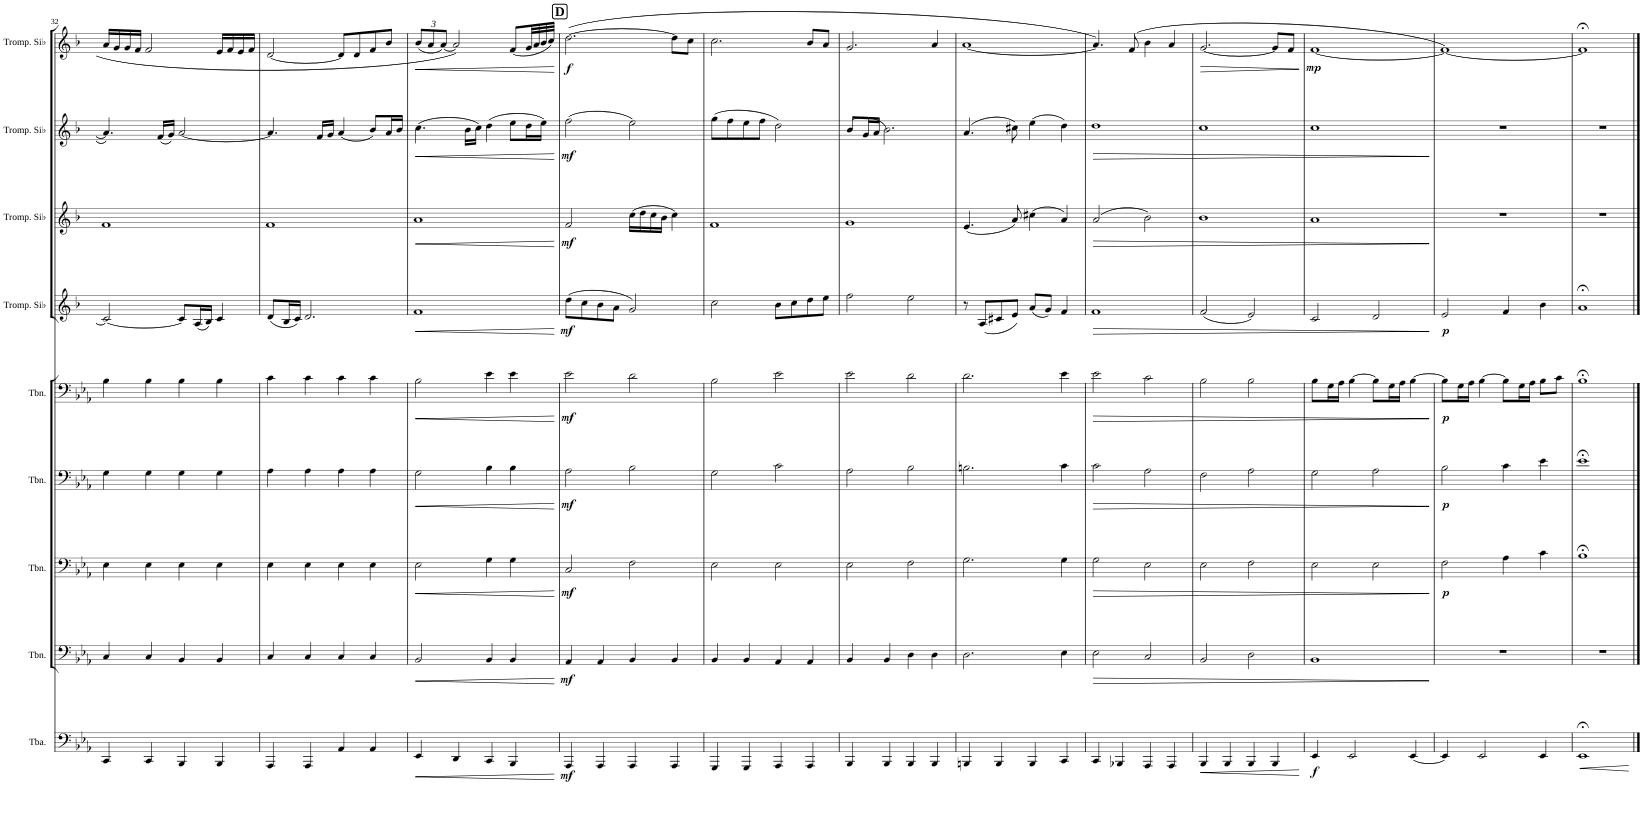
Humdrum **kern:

**kern	**dynam	**kern	**dynam	**kern	**dynam	**kern	**dynam	**kern	**dynam	**kern	**dynam	**kern	**dynam	**kern	**dynam	**kern	**dynam
*part9	*part9	*part8	*part8	*part7	*part7	*part6	*part6	*part5	*part5	*part4	*part4	*part3	*part3	*part2	*part2	*part1	*part1
*staff9	*staff9	*staff8	*staff8	*staff7	*staff7	*staff6	*staff6	*staff5	*staff5	*staff4	*staff4	*staff3	*staff3	*staff2	*staff2	*staff1	*staff1
*I"Tuba	*	*I"Trombone	*	*I"Trombone	*	*I"Trombone	*	*I"Trombone	*	*I"Trompette en Sib	*	*I"Trompette en Sib	*	*I"Trompette en Sib	*	*I"Trompette en Sib	*
*I'Tba.	*	*I'Tbn.	*	*I'Tbn.	*	*I'Tbn.	*	*I'Tbn.	*	*I'Tromp. Sib	*	*I'Tromp. Sib	*	*I'Tromp. Sib	*	*I'Tromp. Sib	*
!!LO:PB:g=z
*clefF4	*	*clefF4	*	*clefF4	*	*clefF4	*	*clefF4	*	*clefG2	*	*clefG2	*	*clefG2	*	*clefG2	*
*	*	*	*	*	*	*	*	*	*	*Trd1c2	*	*Trd1c2	*	*Trd1c2	*	*Trd1c2	*
*k[b-e-a-]	*	*k[b-e-a-]	*	*k[b-e-a-]	*	*k[b-e-a-]	*	*k[b-e-a-]	*	*k[b-]	*	*k[b-]	*	*k[b-]	*	*k[b-]	*
*M4/4	*	*M4/4	*	*M4/4	*	*M4/4	*	*M4/4	*	*M4/4	*	*M4/4	*	*M4/4	*	*M4/4	*
=32	=32	=32	=32	=32	=32	=32	=32	=32	=32	=32	=32	=32	=32	=32	=32	=32	=32
4CC/	.	4C/	.	4E-\	.	4G\	.	4B-\	.	2c/_	.	1f	.	4.a/]	.	16a/LL	.
.	.	.	.	.	.	.	.	.	.	.	.	.	.	.	.	16g/	.
.	.	.	.	.	.	.	.	.	.	.	.	.	.	.	.	16g/	.
.	.	.	.	.	.	.	.	.	.	.	.	.	.	.	.	16f/JJ	.
4CC/	.	4C/	.	4E-\	.	4G\	.	4B-\	.	.	.	.	.	.	.	2f/	.
.	.	.	.	.	.	.	.	.	.	.	.	.	.	(16f/LL	.	.	.
.	.	.	.	.	.	.	.	.	.	.	.	.	.	16g/JJ)	.	.	.
4BBB-/	.	4BB-/	.	4E-\	.	4G\	.	4B-\	.	8c/L]	.	.	.	[2a/	.	.	.
.	.	.	.	.	.	.	.	.	.	(16A/L	.	.	.	.	.	.	.
.	.	.	.	.	.	.	.	.	.	16B-/JJ)	.	.	.	.	.	.	.
4BBB-/	.	4BB-/	.	4E-\	.	4G\	.	4B-\	.	4c/	.	.	.	.	.	16e/LL	.
.	.	.	.	.	.	.	.	.	.	.	.	.	.	.	.	16f/	.
.	.	.	.	.	.	.	.	.	.	.	.	.	.	.	.	16e/	.
.	.	.	.	.	.	.	.	.	.	.	.	.	.	.	.	16f/JJ	.
=33	=33	=33	=33	=33	=33	=33	=33	=33	=33	=33	=33	=33	=33	=33	=33	=33	=33
4AAA-/	.	4C/	.	4E-\	.	4A-\	.	4c\	.	(8d/L	.	1f	.	4.a/]	.	[2d/	.
.	.	.	.	.	.	.	.	.	.	16B-/L	.	.	.	.	.	.	.
.	.	.	.	.	.	.	.	.	.	16c/JJ)	.	.	.	.	.	.	.
4AAA-/	.	4C/	.	4E-\	.	4A-\	.	4c\	.	2.d/	.	.	.	.	.	.	.
.	.	.	.	.	.	.	.	.	.	.	.	.	.	16f/LL	.	.	.
.	.	.	.	.	.	.	.	.	.	.	.	.	.	16g/JJ	.	.	.
4AA-/	.	4C/	.	4E-\	.	4A-\	.	4c\	.	.	.	.	.	(4a/	.	8d/L]	.
.	.	.	.	.	.	.	.	.	.	.	.	.	.	.	.	8d/	.
4AA-/	.	4C/	.	4E-\	.	4A-\	.	4c\	.	.	.	.	.	8b-/L)	.	8f/	.
.	.	.	.	.	.	.	.	.	.	.	.	.	.	16a/L	.	8b-/J	.
.	.	.	.	.	.	.	.	.	.	.	.	.	.	16b-/JJ	.	.	.
=34	=34	=34	=34	=34	=34	=34	=34	=34	=34	=34	=34	=34	=34	=34	=34	=34	=34
!	!LO:HP:b	!	!LO:HP:b	!	!LO:HP:b	!	!LO:HP:b	!	!LO:HP:b	!	!LO:HP:b	!	!LO:HP:b	!	!LO:HP:b	!	!
*	*	*	*	*	*	*	*	*	*	*	*	*	*	*	*	*Xbrackettup	*
!	!	!	!	!	!	!	!	!	!	!	!	!	!	!	!	!	!LO:HP:b
4EE-/	<	2BB-/	<	2E-\	<	2G\	<	2B-\	<	1f	<	1a	<	(4.cc\	<	(12b-/L	<
.	.	.	.	.	.	.	.	.	.	.	.	.	.	.	.	12a/	.
.	.	.	.	.	.	.	.	.	.	.	.	.	.	.	.	[12a/J)	.
4DD/	.	.	.	.	.	.	.	.	.	.	.	.	.	.	.	2a/]	.
.	.	.	.	.	.	.	.	.	.	.	.	.	.	16b-\LL	.	.	.
.	.	.	.	.	.	.	.	.	.	.	.	.	.	16cc\JJ)	.	.	.
4CC/	.	4BB-/	.	4G\	.	4B-\	.	4e-\	.	.	.	.	.	(4dd\	.	.	.
4BBB-/	.	4BB-/	.	4G\	.	4B-\	.	4e-\	.	.	.	.	.	8ee\L	.	(8f/L	.
.	.	.	.	.	.	.	.	.	.	.	.	.	.	16dd\L	.	32g/LL	.
.	.	.	.	.	.	.	.	.	.	.	.	.	.	.	.	32a/	.
.	.	.	.	.	.	.	.	.	.	.	.	.	.	16ee\JJ)	.	32b-/	.
.	.	.	.	.	.	.	.	.	.	.	.	.	.	.	.	32cc/JJJ)	.
.	[	.	[	.	[	.	[	.	[	.	[	.	[	.	[	.	[
!!LO:REH:place=s1:a:B:cj:fs=14:t=D
=35	=35	=35	=35	=35	=35	=35	=35	=35	=35	=35	=35	=35	=35	=35	=35	=35	=35
!	!LO:DY:b	!	!LO:DY:b	!	!LO:DY:b	!	!LO:DY:b	!	!LO:DY:b	!	!LO:DY:b	!	!LO:DY:b	!	!LO:DY:b	!	!LO:DY:b
4AAA-/	mf	4AA-/	mf	2C/	mf	2A-\	mf	2e-\	mf	(8dd\L	mf	2f/	mf	(2ff\	mf	([2.dd\	f
.	.	.	.	.	.	.	.	.	.	8cc\	.	.	.	.	.	.	.
4AAA-/	.	4AA-/	.	.	.	.	.	.	.	8b-\	.	.	.	.	.	.	.
.	.	.	.	.	.	.	.	.	.	8a\J	.	.	.	.	.	.	.
4AAA-/	.	4BB-/	.	2F\	.	2B-\	.	2d\	.	2g/)	.	(16cc\LL	.	2ee\)	.	.	.
.	.	.	.	.	.	.	.	.	.	.	.	16dd\	.	.	.	.	.
.	.	.	.	.	.	.	.	.	.	.	.	16cc\	.	.	.	.	.
.	.	.	.	.	.	.	.	.	.	.	.	16b-\JJ	.	.	.	.	.
4AAA-/	.	4BB-/	.	.	.	.	.	.	.	.	.	4cc\)	.	.	.	8dd\L]	.
.	.	.	.	.	.	.	.	.	.	.	.	.	.	.	.	8cc\J	.
=36	=36	=36	=36	=36	=36	=36	=36	=36	=36	=36	=36	=36	=36	=36	=36	=36	=36
4GGG/	.	4BB-/	.	2E-\	.	2G\	.	2B-\	.	2cc\	.	1f	.	(8gg\L	.	2.cc\	.
.	.	.	.	.	.	.	.	.	.	.	.	.	.	8ff\	.	.	.
4GGG/	.	4BB-/	.	.	.	.	.	.	.	.	.	.	.	8ee\	.	.	.
.	.	.	.	.	.	.	.	.	.	.	.	.	.	8ff\J	.	.	.
4AAA-/	.	4AA-/	.	2E-\	.	2c\	.	2e-\	.	8b-\L	.	.	.	2dd\)	.	.	.
.	.	.	.	.	.	.	.	.	.	8cc\	.	.	.	.	.	.	.
4AAA-/	.	4AA-/	.	.	.	.	.	.	.	8dd\	.	.	.	.	.	8b-/L	.
.	.	.	.	.	.	.	.	.	.	8ee\J	.	.	.	.	.	8a/J	.
=37	=37	=37	=37	=37	=37	=37	=37	=37	=37	=37	=37	=37	=37	=37	=37	=37	=37
4BBB-/	.	4BB-/	.	2E-\	.	2A-\	.	2e-\	.	2ff\	.	1g	.	(8b-/L	.	2.g/	.
.	.	.	.	.	.	.	.	.	.	.	.	.	.	16g/L	.	.	.
.	.	.	.	.	.	.	.	.	.	.	.	.	.	16a/JJ	.	.	.
4BBB-/	.	4BB-/	.	.	.	.	.	.	.	.	.	.	.	2.b-\)	.	.	.
4BBB-/	.	4D\	.	2F\	.	2B-\	.	2d\	.	2ee\	.	.	.	.	.	.	.
4BBB-/	.	4D\	.	.	.	.	.	.	.	.	.	.	.	.	.	4a/	.
=38	=38	=38	=38	=38	=38	=38	=38	=38	=38	=38	=38	=38	=38	=38	=38	=38	=38
4BBBn/	.	2.D\	.	2.G\	.	2.Bn\	.	2.d\	.	8r	.	(4.e/	.	(4.a/	.	[1a	.
.	.	.	.	.	.	.	.	.	.	(8A/L	.	.	.	.	.	.	.
4BBB/	.	.	.	.	.	.	.	.	.	8c#X/	.	.	.	.	.	.	.
.	.	.	.	.	.	.	.	.	.	8e/J)	.	8a/)	.	8cc#X\)	.	.	.
4BBB/	.	.	.	.	.	.	.	.	.	(8a/L	.	(4cc#X\	.	(4ee\	.	.	.
.	.	.	.	.	.	.	.	.	.	8g/J)	.	.	.	.	.	.	.
4CC/	.	4E-\	.	4G\	.	4c\	.	4e-\	.	4f/	.	4a/)	.	4dd\)	.	.	.
=39	=39	=39	=39	=39	=39	=39	=39	=39	=39	=39	=39	=39	=39	=39	=39	=39	=39
!	!	!	!LO:HP:b	!	!LO:HP:b	!	!LO:HP:b	!	!LO:HP:b	!	!LO:HP:b	!	!LO:HP:b	!	!LO:HP:b	!	!
4CC/	.	2E-\	>	2G\	>	2c\	>	2e-\	>	1f	>	(2a/	>	1dd	>	4.a/])	.
4BBB-X/	.	.	.	.	.	.	.	.	.	.	.	.	.	.	.	.	.
.	.	.	.	.	.	.	.	.	.	.	.	.	.	.	.	(8f/	.
4AAA-/	.	2C/	.	2E-\	.	2A-\	.	2c\	.	.	.	2b-\)	.	.	.	4b-\	.
4AAA-/	.	.	.	.	.	.	.	.	.	.	.	.	.	.	.	4a/	.
=40	=40	=40	=40	=40	=40	=40	=40	=40	=40	=40	=40	=40	=40	=40	=40	=40	=40
!	!LO:HP:b	!	!	!	!	!	!	!	!	!	!	!	!	!	!	!	!LO:HP:b
4BBB-/	<	2BB-/	.	2E-\	.	2F\	.	2B-\	.	(2f/	.	1b-	.	1cc	.	[2.g/	>
4BBB-/	.	.	.	.	.	.	.	.	.	.	.	.	.	.	.	.	.
4BBB-/	.	2D\	.	2F\	.	2A-\	.	2B-\	.	2e/)	.	.	.	.	.	.	.
4BBB-/	.	.	.	.	.	.	.	.	.	.	.	.	.	.	.	8g/L]	.
.	.	.	.	.	.	.	.	.	.	.	.	.	.	.	.	8f/J	.
.	[	.	.	.	.	.	.	.	.	.	.	.	.	.	.	.	]
=41	=41	=41	=41	=41	=41	=41	=41	=41	=41	=41	=41	=41	=41	=41	=41	=41	=41
!	!LO:DY:b	!	!	!	!	!	!	!	!	!	!	!	!	!	!	!	!LO:DY:b
4EE-/	f	1BB-	.	2E-\	.	2G\	.	8B-\L	.	2c/	.	1a	.	1cc	.	[1f	mp
.	.	.	.	.	.	.	.	16G\L	.	.	.	.	.	.	.	.	.
.	.	.	.	.	.	.	.	16A-\JJ	.	.	.	.	.	.	.	.	.
2EE-/	.	.	.	.	.	.	.	[4B-\	.	.	.	.	.	.	.	.	.
.	.	.	.	2E-\	.	2A-\	.	8B-\L]	.	2d/	.	.	.	.	.	.	.
.	.	.	.	.	.	.	.	16G\L	.	.	.	.	.	.	.	.	.
.	.	.	.	.	.	.	.	16A-\JJ	.	.	.	.	.	.	.	.	.
[4EE-/	.	.	.	.	.	.	.	[4B-\	.	.	.	.	.	.	.	.	.
.	.	.	]	.	]	.	]	.	]	.	]	.	]	.	]	.	.
=42	=42	=42	=42	=42	=42	=42	=42	=42	=42	=42	=42	=42	=42	=42	=42	=42	=42
!	!	!	!	!	!LO:DY:b	!	!LO:DY:b	!	!LO:DY:b	!	!LO:DY:b	!	!	!	!	!	!
4EE-/]	.	1r	.	2F\	p	2B-\	p	8B-\L]	p	2e/	p	1r	.	1r	.	1f_)	.
.	.	.	.	.	.	.	.	16G\L	.	.	.	.	.	.	.	.	.
.	.	.	.	.	.	.	.	16A-\JJ	.	.	.	.	.	.	.	.	.
2EE-/	.	.	.	.	.	.	.	[4B-\	.	.	.	.	.	.	.	.	.
.	.	.	.	4A-\	.	4c\	.	8B-\L]	.	4f/	.	.	.	.	.	.	.
.	.	.	.	.	.	.	.	16G\L	.	.	.	.	.	.	.	.	.
.	.	.	.	.	.	.	.	16A-\JJ	.	.	.	.	.	.	.	.	.
4EE-/	.	.	.	4c\	.	4e-\	.	8B-\L	.	4b-\	.	.	.	.	.	.	.
.	.	.	.	.	.	.	.	8c\J	.	.	.	.	.	.	.	.	.
=43	=43	=43	=43	=43	=43	=43	=43	=43	=43	=43	=43	=43	=43	=43	=43	=43	=43
!	!LO:HP:b	!	!	!	!	!	!	!	!	!	!	!	!	!	!	!	!
1EE-;<	<	1r	.	1B-;<	.	1e-;<	.	1B-;<	.	1a;<	.	1r	.	1r	.	1f;<]	.
.	[	.	.	.	.	.	.	.	.	.	.	.	.	.	.	.	.
==	==	==	==	==	==	==	==	==	==	==	==	==	==	==	==	==	==
*-	*-	*-	*-	*-	*-	*-	*-	*-	*-	*-	*-	*-	*-	*-	*-	*-	*-
